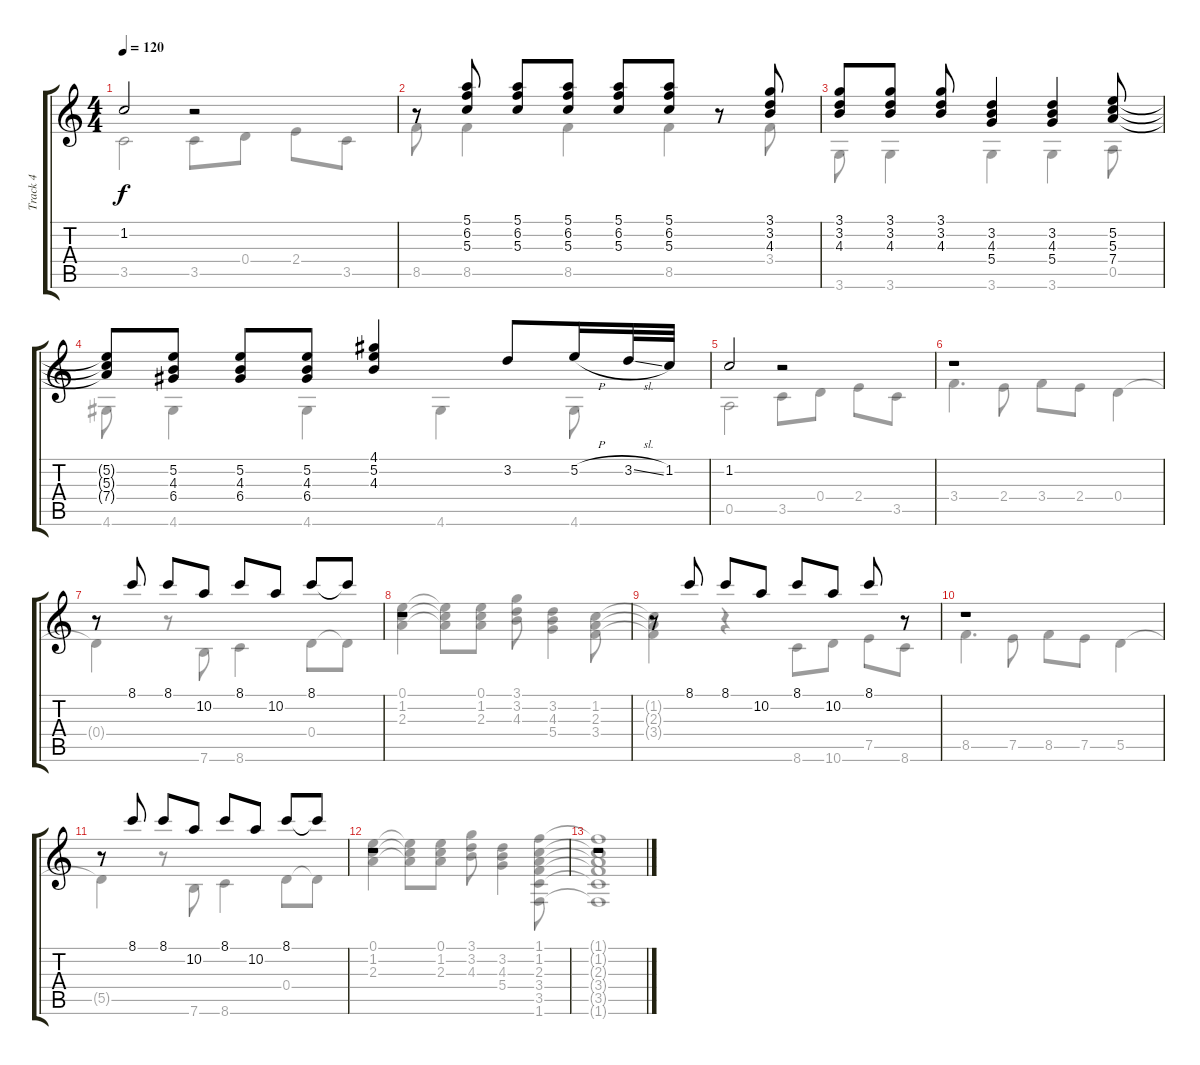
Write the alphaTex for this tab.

\track ("Track 4" "Track 4") {solo instrument acousticguitarnylon}
\staff {score tabs}
\tuning (E4 B3 G3 D3 A2 E2) {hide}
\voice
\ts (4 4)
\tempo 120
\clef g2
\ks c
1.2{t}.2{dy f} r.2 |
r.8 (5.1 6.2 5.3).8 (5.1 6.2 5.3).8 (5.1 6.2 5.3).8 (5.1 6.2 5.3).8 (5.1 6.2 5.3).8 r.8 (3.1 3.2 4.3).8 |
(3.1 3.2 4.3).8 (3.1 3.2 4.3).8 (3.1 3.2 4.3).8 (3.2 4.3 5.4).4 (3.2 4.3 5.4).4 (5.2 5.3 7.4).8 |
(5.2{t} 5.3{t} 7.4{t}).8 (5.2 4.3 6.4).8 (5.2 4.3 6.4).8 (5.2 4.3 6.4).8 (4.1 5.2 4.3).4 3.2.8 5.2{h}.16 3.2{sl}.32 1.2.32 |
1.2.2 r.2 |
r.1 |
r.8 8.1.8 8.1.8 10.2.8 8.1.8 10.2.8 8.1.8 8.1{t}.8 |
r.1 |
r.8 8.1.8 8.1.8 10.2.8 8.1.8 10.2.8 8.1.8 r.8 |
r.1 |
r.8 8.1.8 8.1.8 10.2.8 8.1.8 10.2.8 8.1.8 8.1{t}.8 |
r.1 |
r.1
\voice
\clef g2
\ottava regular
\simile none
\ks c
3.5.2{dy f} 3.5.8 0.4.8 2.4.8 3.5.8 |
8.5.8 8.5.4 8.5.4 8.5.4 3.4.8 |
3.6.8 3.6.4 3.6.4 3.6.4 0.5.8 |
4.6.8 4.6.4 4.6.4 4.6.4 4.6.8 |
0.5.2 3.5.8 0.4.8 2.4.8 3.5.8 |
3.4.4{d} 2.4.8 3.4.8 2.4.8 0.4.4 |
0.4{t}.4 r.8 7.6.8 8.6.4 0.4.8 0.4{t}.8 |
(0.1 1.2 2.3).4 (0.1{t} 1.2{t} 2.3{t}).8 (0.1 1.2 2.3).8 (3.1 3.2 4.3).8 (3.2 4.3 5.4).4 (1.2 2.3 3.4).8 |
(1.2{t} 2.3{t} 3.4{t}).4 r.4 8.6.8 10.6.8 7.5.8 8.6.8 |
8.5.4{d} 7.5.8 8.5.8 7.5.8 5.5.4 |
5.5{t}.4 r.8 7.6.8 8.6.4 0.4.8 0.4{t}.8 |
(0.1 1.2 2.3).4 (0.1{t} 1.2{t} 2.3{t}).8 (0.1 1.2 2.3).8 (3.1 3.2 4.3).8 (3.2 4.3 5.4).4 (1.1 1.2 2.3 3.4 3.5 1.6).8 |
(1.1{t} 1.2{t} 2.3{t} 3.4{t} 3.5{t} 1.6{t}).1
